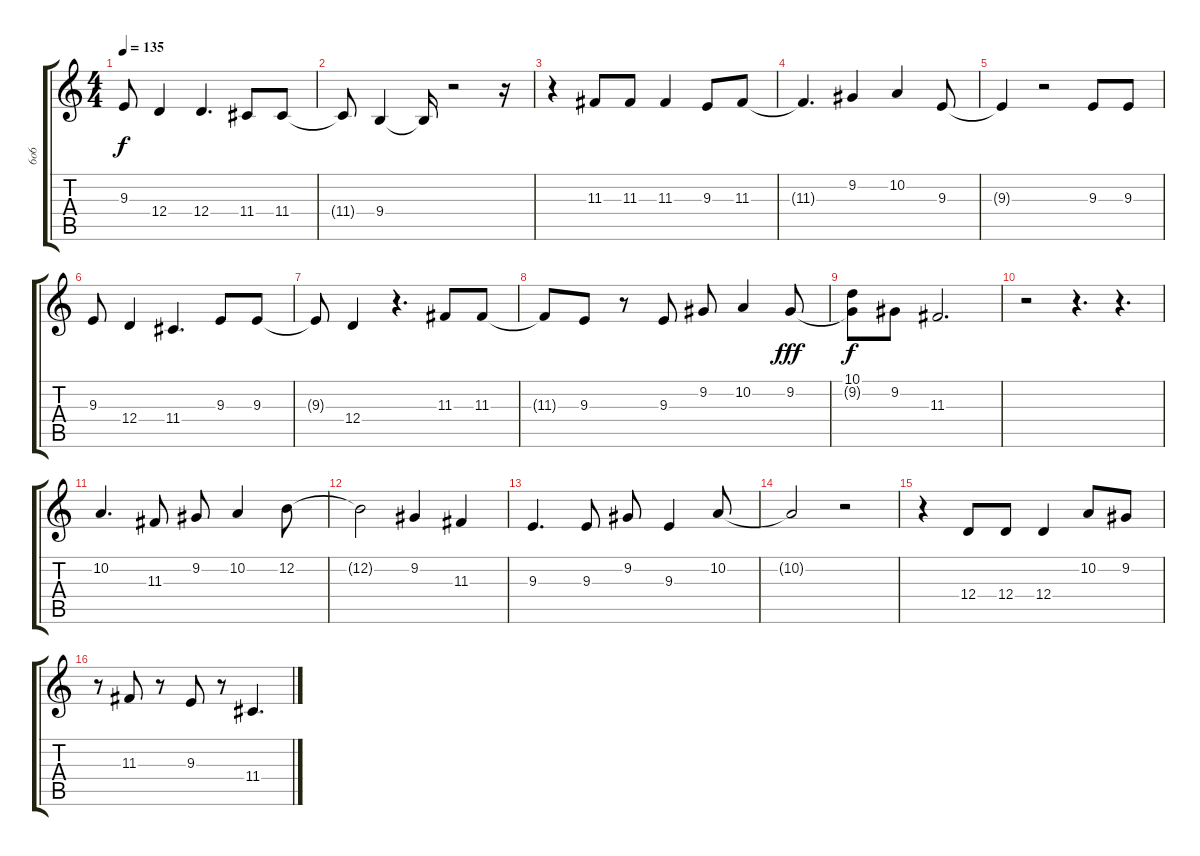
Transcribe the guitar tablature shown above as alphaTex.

\track ("6o6" "6o6") {instrument honkytonkpiano}
\staff {score tabs}
\tuning (E4 B3 G3 D3 A2 E2) {hide}
\ts (4 4)
\tempo 135
\clef g2
\ks c
9.3.8{dy f} 12.4.4 12.4.4{d} 11.4.8 11.4.8 |
11.4{t}.8 9.4.4 9.4{t}.16 r.2 r.16 |
r.4 11.3.8 11.3.8 11.3.4 9.3.8 11.3.8 |
11.3{t}.4{d} 9.2.4 10.2.4 9.3.8 |
9.3{t}.4 r.2 9.3.8 9.3.8 |
9.3.8 12.4.4 11.4.4{d} 9.3.8 9.3.8 |
9.3{t}.8 12.4.4 r.4{d} 11.3.8 11.3.8 |
11.3{t}.8 9.3.8 r.8 9.3.8 9.2.8 10.2.4 9.2.8{dy fff} |
(10.1 9.2{t}).8{dy f} 9.2.8 11.3.2{d} |
r.2 r.4{d tu (3 2)} r.4{d tu (3 2)} |
10.2.4{d} 11.3.8 9.2.8 10.2.4 12.2.8 |
12.2{t}.2 9.2.4 11.3.4 |
9.3.4{d} 9.3.8 9.2.8 9.3.4 10.2.8 |
10.2{t}.2 r.2 |
r.4 12.4.8 12.4.8 12.4.4 10.2.8 9.2.8 |
r.8 11.3.8 r.8 9.3.8 r.8 11.4.4{d}
